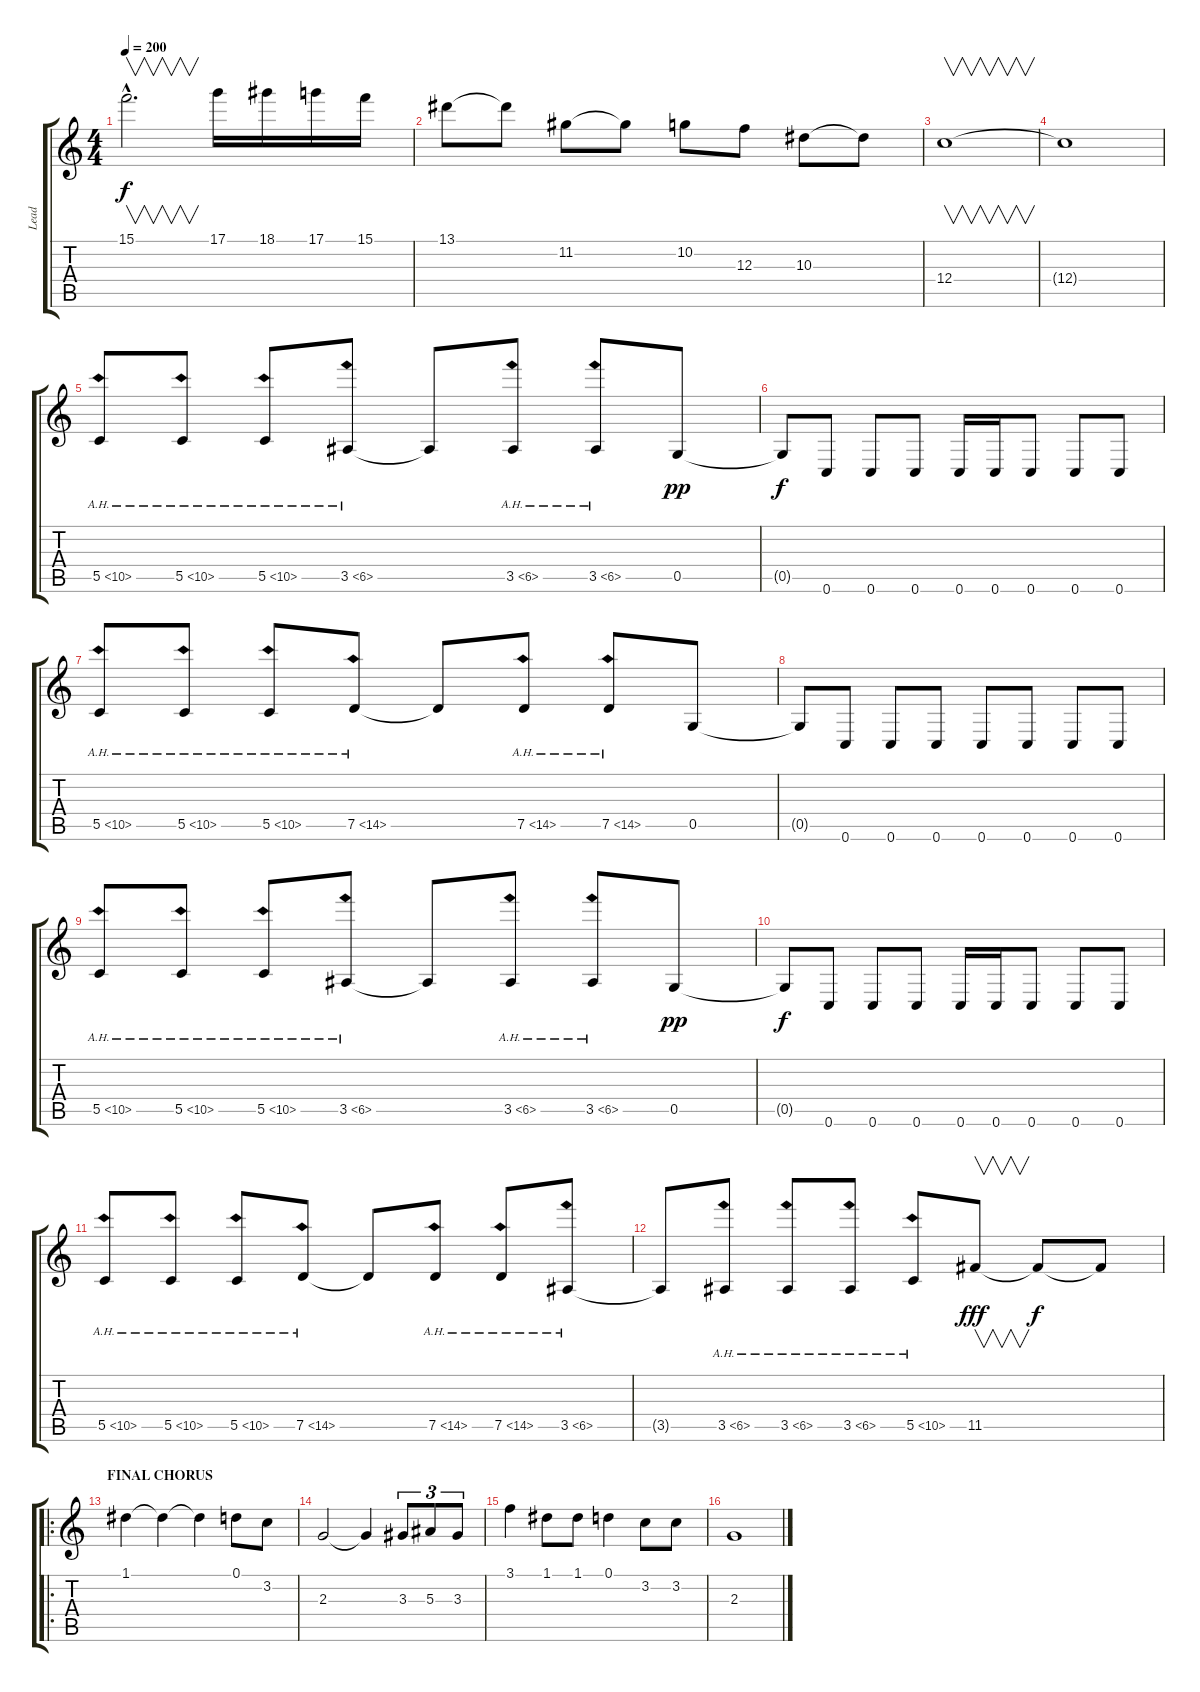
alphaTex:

\track ("Lead" "Lead") {instrument overdrivenguitar}
\staff {score tabs}
\tuning (D4 A3 F3 C3 G2 C2) {hide}
\ts (4 4)
\tempo 200
\clef g2
\ks c
15.1{hac}.2{v d dy f} 17.1.16 18.1.16 17.1.16 15.1.16 |
13.1.8 13.1{t}.8 11.2.8 11.2{t}.8 10.2.8 12.3.8 10.3.8 10.3{t}.8 |
12.4.1{v} |
12.4{t}.1 |
5.5{ah 5}.8 5.5{ah 5}.8 5.5{ah 5}.8 3.5{ah 3}.8 3.5{t}.8 3.5{ah 3}.8 3.5{ah 3}.8 0.5.8{dy pp} |
0.5{t}.8{dy f} 0.6.8 0.6.8 0.6.8 0.6.16 0.6.16 0.6.8 0.6.8 0.6.8 |
5.5{ah 5}.8 5.5{ah 5}.8 5.5{ah 5}.8 7.5{ah 7}.8 7.5{t}.8 7.5{ah 7}.8 7.5{ah 7}.8 0.5.8 |
0.5{t}.8 0.6.8 0.6.8 0.6.8 0.6.8 0.6.8 0.6.8 0.6.8 |
5.5{ah 5}.8 5.5{ah 5}.8 5.5{ah 5}.8 3.5{ah 3}.8 3.5{t}.8 3.5{ah 3}.8 3.5{ah 3}.8 0.5.8{dy pp} |
0.5{t}.8{dy f} 0.6.8 0.6.8 0.6.8 0.6.16 0.6.16 0.6.8 0.6.8 0.6.8 |
5.5{ah 5}.8 5.5{ah 5}.8 5.5{ah 5}.8 7.5{ah 7}.8 7.5{t}.8 7.5{ah 7}.8 7.5{ah 7}.8 3.5{ah 3}.8 |
3.5{t}.8 3.5{ah 3}.8 3.5{ah 3}.8 3.5{ah 3}.8 5.5{ah 5}.8 11.5.8{v dy fff instrument guitarharmonics} 11.5{t}.8{dy f} 11.5{t}.8{instrument overdrivenguitar} |
\ro
\section ("" "FINAL CHORUS")
1.1.4 1.1{t}.4 1.1{t}.4 0.1.8 3.2.8 |
2.3.2 2.3{t}.4 3.3.8{tu (3 2)} 5.3.8{tu (3 2)} 3.3.8{tu (3 2)} |
3.1.4 1.1.8 1.1.8 0.1.4 3.2.8 3.2.8 |
2.3.1
